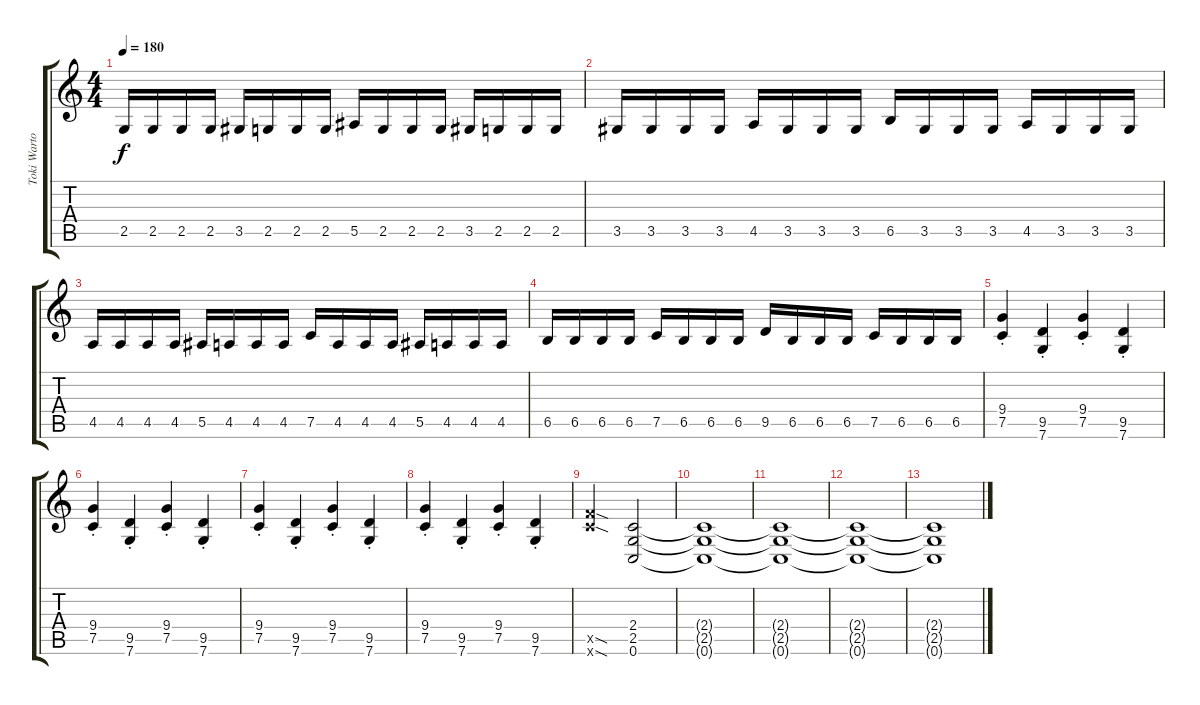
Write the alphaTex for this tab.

\track ("Toki Wartooth (Rhythm)" "Toki Warto") {instrument overdrivenguitar}
\staff {score tabs}
\tuning (Db4 A3 F3 Bb2 F2 C2) {hide}
\ts (4 4)
\tempo 180
\clef g2
\ks c
2.5.16{dy f} 2.5.16 2.5.16 2.5.16 3.5.16 2.5.16 2.5.16 2.5.16 5.5.16 2.5.16 2.5.16 2.5.16 3.5.16 2.5.16 2.5.16 2.5.16 |
3.5.16 3.5.16 3.5.16 3.5.16 4.5.16 3.5.16 3.5.16 3.5.16 6.5.16 3.5.16 3.5.16 3.5.16 4.5.16 3.5.16 3.5.16 3.5.16 |
4.5.16 4.5.16 4.5.16 4.5.16 5.5.16 4.5.16 4.5.16 4.5.16 7.5.16 4.5.16 4.5.16 4.5.16 5.5.16 4.5.16 4.5.16 4.5.16 |
6.5.16 6.5.16 6.5.16 6.5.16 7.5.16 6.5.16 6.5.16 6.5.16 9.5.16 6.5.16 6.5.16 6.5.16 7.5.16 6.5.16 6.5.16 6.5.16 |
(9.4{st} 7.5{st}).4 (9.5{st} 7.6{st}).4 (9.4{st} 7.5{st}).4 (9.5{st} 7.6{st}).4 |
(9.4{st} 7.5{st}).4 (9.5{st} 7.6{st}).4 (9.4{st} 7.5{st}).4 (9.5{st} 7.6{st}).4 |
(9.4{st} 7.5{st}).4 (9.5{st} 7.6{st}).4 (9.4{st} 7.5{st}).4 (9.5{st} 7.6{st}).4 |
(9.4{st} 7.5{st}).4 (9.5{st} 7.6{st}).4 (9.4{st} 7.5{st}).4 (9.5{st} 7.6{st}).4 |
(12.5{sod x} 12.6{sod x}).2 (2.4 2.5 0.6).2 |
(2.4{t} 2.5{t} 0.6{t}).1 |
(2.4{t} 2.5{t} 0.6{t}).1 |
(2.4{t} 2.5{t} 0.6{t}).1 |
(2.4{t} 2.5{t} 0.6{t}).1
